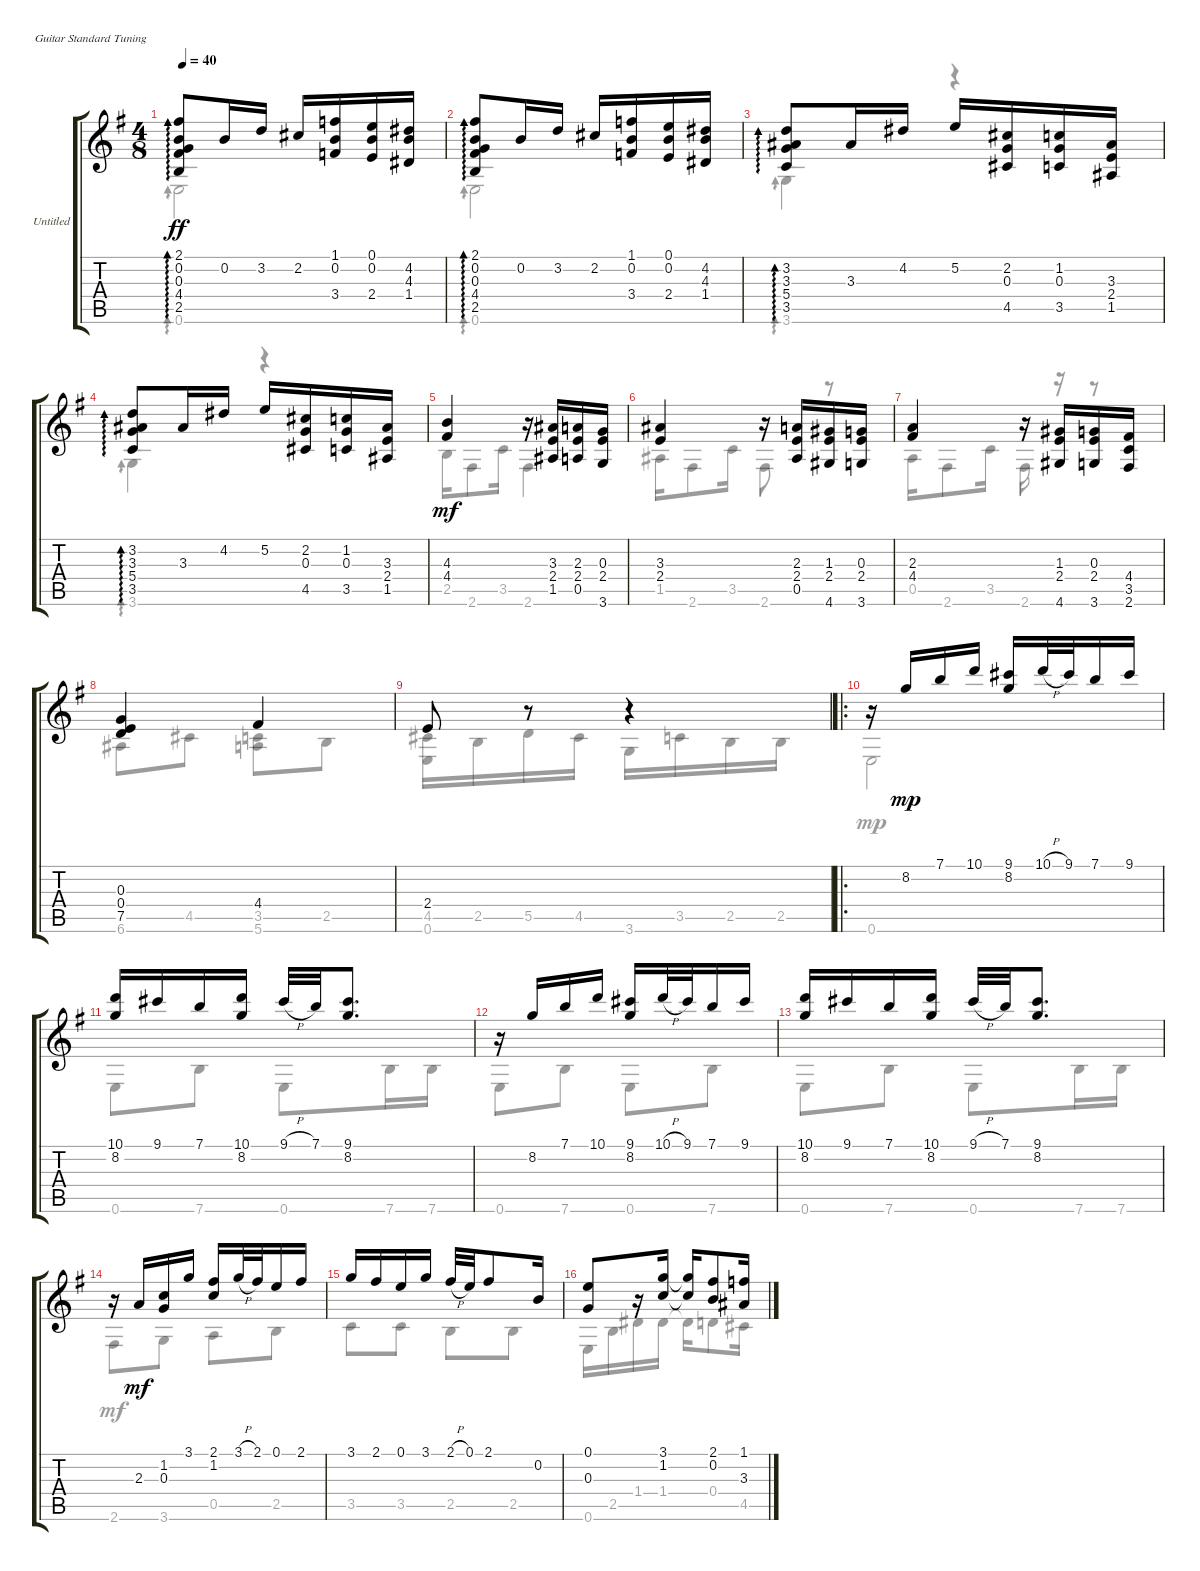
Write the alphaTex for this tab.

\bracketExtendMode groupsimilarinstruments
\firstSystemTrackNameOrientation horizontal
\otherSystemsTrackNameOrientation horizontal
\track ("Untitled" "Untitled") {instrument acousticguitarnylon}
\staff {score tabs}
\tuning (E4 B3 G3 D3 A2 E2)
\voice
\ts (4 8)
\tempo 40
\clef g2
\ks eminor
(2.1 0.2 0.3 4.4 2.5).8{ad 0 dy ff instrument acousticguitarnylon} 0.2.16 3.2.16 2.2.16 (1.1 0.2 3.4).16 (0.1 0.2 2.4).16 (4.2 4.3 1.4).16 |
(2.1 0.2 0.3 4.4 2.5).8{ad 0} 0.2.16 3.2.16 2.2.16 (1.1 0.2 3.4).16 (0.1 0.2 2.4).16 (4.2 4.3 1.4).16 |
(3.2 3.3 5.4 3.5).8{ad 0} 3.3.16 4.2.16 5.2.16 (2.2 0.3 4.5).16 (1.2 0.3 3.5).16 (3.3 2.4 1.5).16 |
(3.2 3.3 5.4 3.5).8{ad 0} 3.3.16 4.2.16 5.2.16 (2.2 0.3 4.5).16 (1.2 0.3 3.5).16 (3.3 2.4 1.5).16 |
(4.3 4.4).4{dy mf} r.16 (3.3 2.4 1.5).16 (2.3 2.4 0.5).16 (0.3 2.4 3.6).16 |
(3.3 2.4).4 r.16 (2.3 2.4 0.5).16 (1.3 2.4 4.6).16 (0.3 2.4 3.6).16 |
(2.3 4.4).4 r.16 (1.3 2.4 4.6).16 (0.3 2.4 3.6).16 (4.4 3.5 2.6).16 |
(0.3 7.5 0.4).4 4.4.4 |
2.4.8 r.8 r.4 |
\ro
r.16 8.2.16{dy mp} 7.1.16 10.1.16 (9.1 8.2).16 10.1{h}.32 9.1.32 7.1.16 9.1.16 |
(10.1 8.2).16 9.1.16 7.1.16 (10.1 8.2).16 9.1{h}.32 7.1.32 (9.1 8.2).8{d} |
r.16 8.2.16 7.1.16 10.1.16 (9.1 8.2).16 10.1{h}.32 9.1.32 7.1.16 9.1.16 |
(10.1 8.2).16 9.1.16 7.1.16 (10.1 8.2).16 9.1{h}.32 7.1.32 (9.1 8.2).8{d} |
r.16 2.3.16{dy mf} (1.2 0.3).16 3.1.16 (2.1 1.2).16 3.1{h}.32 2.1.32 0.1.16 2.1.16 |
3.1.16 2.1.16 0.1.16 3.1.16 2.1{h}.32 0.1.32 2.1.8 0.2.16 |
(0.1 0.3).8 r.16 (3.1 1.2).16 (3.1{t} 1.2{t}).16 (2.1 0.2).8 (1.1 3.3).16
\voice
\clef g2
\ottava regular
\simile none
\ks eminor
0.6.2{ad 0 dy ff} |
0.6.2{ad 0} |
3.6.4{ad 0} r.4 |
3.6.4{ad 0} r.4 |
2.5.16{dy mf} 2.6.8 3.5.16 2.6.4 |
1.5.16 2.6.8 3.5.16 2.6.8 r.8 |
0.5.16 2.6.8 3.5.16 2.6.16 r.16 r.8 |
6.6.8 4.5.8 (3.5 5.6).8 2.5.8 |
(4.5 0.6).16 2.5.16 5.5.16 4.5.16 3.6.16 3.5.16 2.5.16 2.5.16 |
0.6.2{dy mp} |
0.6.8 7.6.8 0.6.8 7.6.16 7.6.16 |
0.6.8 7.6.8 0.6.8 7.6.8 |
0.6.8 7.6.8 0.6.8 7.6.16 7.6.16 |
2.6.8{dy mf} 3.6.8 0.5.8 2.5.8 |
3.5.8 3.5.8 2.5.8 2.5.8 |
0.6.16 2.5.16 1.4.16 1.4.16 1.4{t}.16 0.4.8 4.5.16
